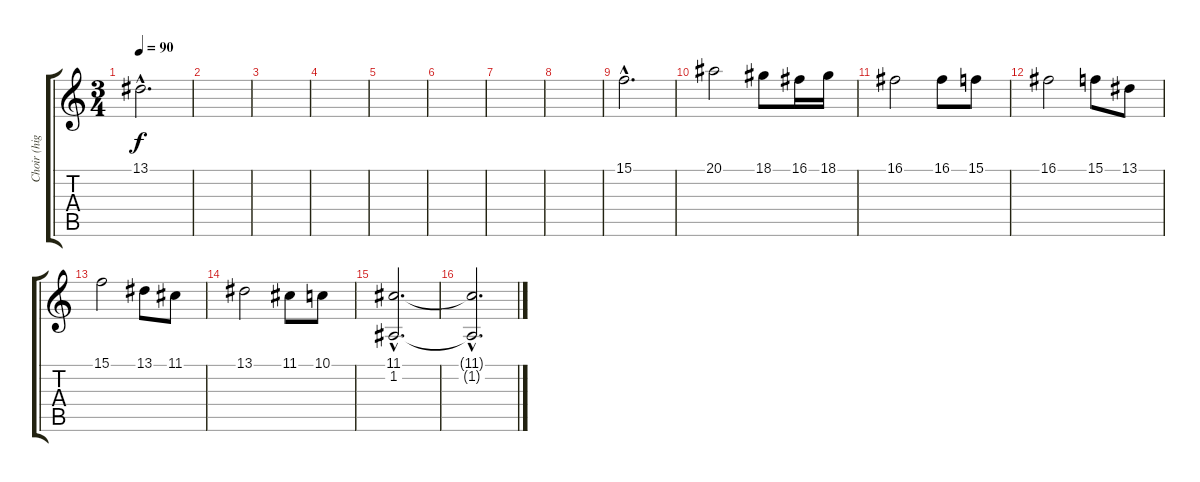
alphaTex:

\track ("Choir (high)" "Choir (hig") {instrument choiraahs}
\staff {score tabs}
\tuning (D4 A3 F3 C3 G2 D2) {hide}
\ts (3 4)
\tempo 90
\clef g2
\ks c
13.1{hac}.2{d dy f volume 0} |
|
|
|
|
|
|
|
15.1{hac}.2{d volume 12} |
20.1.2 18.1.8 16.1.16 18.1.16 |
16.1.2 16.1.8 15.1.8 |
16.1.2 15.1.8 13.1.8 |
15.1.2 13.1.8 11.1.8 |
13.1.2 11.1.8 10.1.8 |
(11.1{hac} 1.2{hac}).2{d} |
(11.1{hac t} 1.2{hac t}).2{d}
